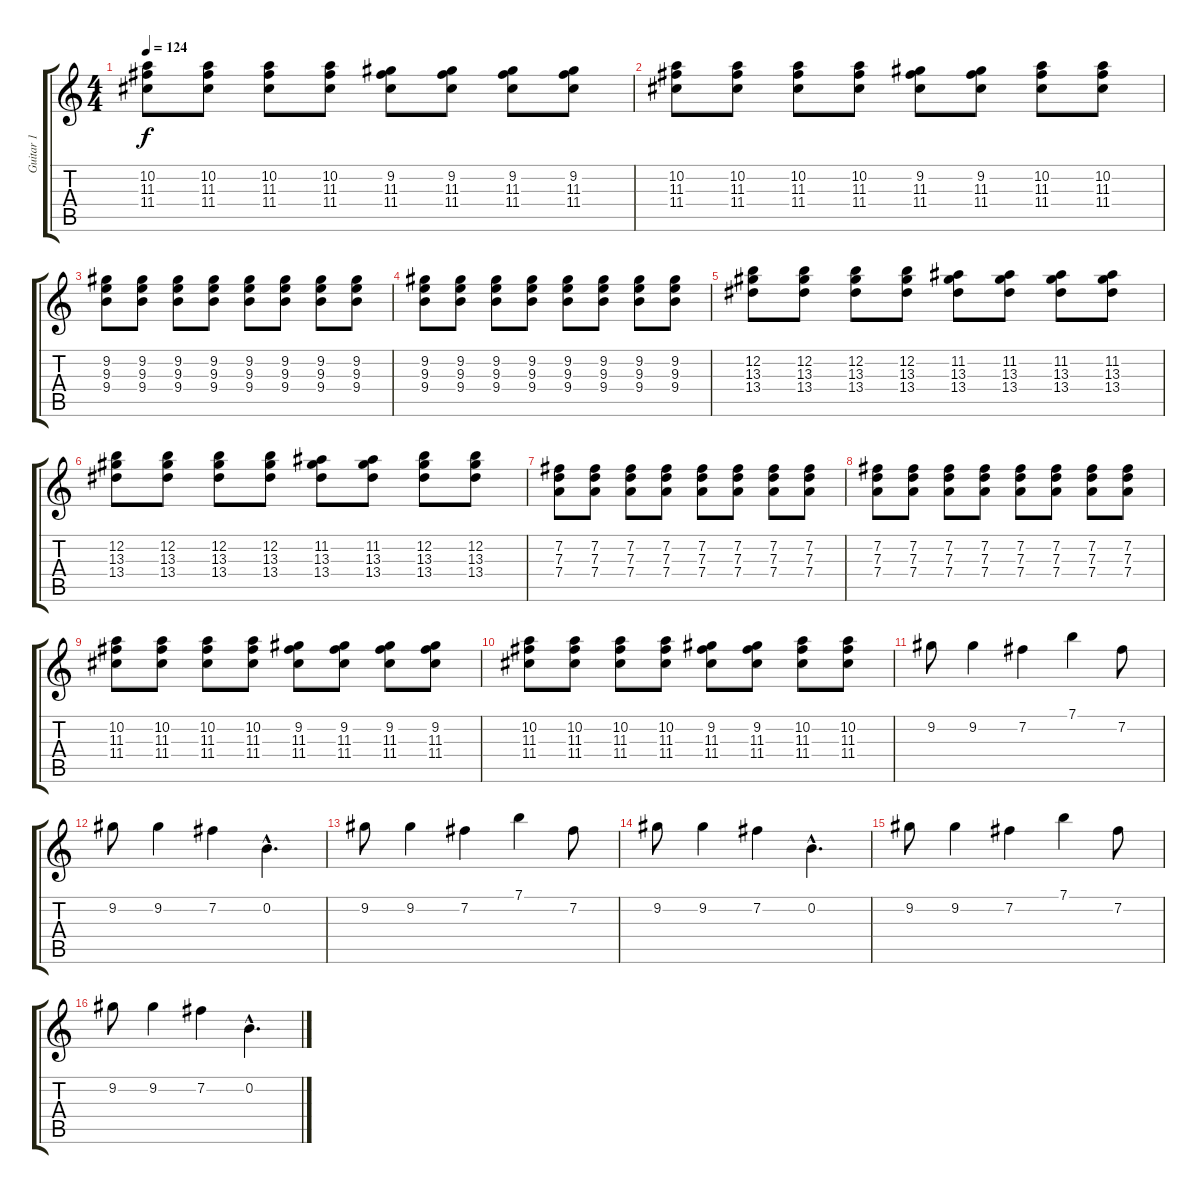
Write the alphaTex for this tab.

\track ("Guitar 1" "Guitar 1") {instrument overdrivenguitar}
\staff {score tabs}
\tuning (E4 B3 G3 D3 A2 E2) {hide}
\ts (4 4)
\tempo 124
\clef g2
\ks c
(10.2 11.3 11.4).8{dy f} (10.2 11.3 11.4).8 (10.2 11.3 11.4).8 (10.2 11.3 11.4).8 (9.2 11.3 11.4).8 (9.2 11.3 11.4).8 (9.2 11.3 11.4).8 (9.2 11.3 11.4).8 |
(10.2 11.3 11.4).8 (10.2 11.3 11.4).8 (10.2 11.3 11.4).8 (10.2 11.3 11.4).8 (9.2 11.3 11.4).8 (9.2 11.3 11.4).8 (10.2 11.3 11.4).8 (10.2 11.3 11.4).8 |
(9.2 9.3 9.4).8{volume 6} (9.2 9.3 9.4).8 (9.2 9.3 9.4).8 (9.2 9.3 9.4).8 (9.2 9.3 9.4).8 (9.2 9.3 9.4).8 (9.2 9.3 9.4).8 (9.2 9.3 9.4).8 |
(9.2 9.3 9.4).8 (9.2 9.3 9.4).8 (9.2 9.3 9.4).8 (9.2 9.3 9.4).8 (9.2 9.3 9.4).8 (9.2 9.3 9.4).8 (9.2 9.3 9.4).8 (9.2 9.3 9.4).8 |
(12.2 13.3 13.4).8 (12.2 13.3 13.4).8 (12.2 13.3 13.4).8 (12.2 13.3 13.4).8 (11.2 13.3 13.4).8 (11.2 13.3 13.4).8 (11.2 13.3 13.4).8 (11.2 13.3 13.4).8 |
(12.2 13.3 13.4).8 (12.2 13.3 13.4).8 (12.2 13.3 13.4).8 (12.2 13.3 13.4).8 (11.2 13.3 13.4).8 (11.2 13.3 13.4).8 (12.2 13.3 13.4).8 (12.2 13.3 13.4).8 |
(7.2 7.3 7.4).8 (7.2 7.3 7.4).8 (7.2 7.3 7.4).8 (7.2 7.3 7.4).8 (7.2 7.3 7.4).8 (7.2 7.3 7.4).8 (7.2 7.3 7.4).8 (7.2 7.3 7.4).8 |
(7.2 7.3 7.4).8 (7.2 7.3 7.4).8 (7.2 7.3 7.4).8 (7.2 7.3 7.4).8 (7.2 7.3 7.4).8 (7.2 7.3 7.4).8 (7.2 7.3 7.4).8 (7.2 7.3 7.4).8 |
(10.2 11.3 11.4).8 (10.2 11.3 11.4).8 (10.2 11.3 11.4).8 (10.2 11.3 11.4).8 (9.2 11.3 11.4).8 (9.2 11.3 11.4).8 (9.2 11.3 11.4).8 (9.2 11.3 11.4).8 |
(10.2 11.3 11.4).8 (10.2 11.3 11.4).8 (10.2 11.3 11.4).8 (10.2 11.3 11.4).8 (9.2 11.3 11.4).8 (9.2 11.3 11.4).8 (10.2 11.3 11.4).8 (10.2 11.3 11.4).8 |
9.2.8{volume 13} 9.2.4 7.2.4 7.1.4 7.2.8 |
9.2.8 9.2.4 7.2.4 0.2{hac}.4{d} |
9.2.8 9.2.4 7.2.4 7.1.4 7.2.8 |
9.2.8 9.2.4 7.2.4 0.2{hac}.4{d} |
9.2.8 9.2.4 7.2.4 7.1.4 7.2.8 |
9.2.8 9.2.4 7.2.4 0.2{hac}.4{d}
